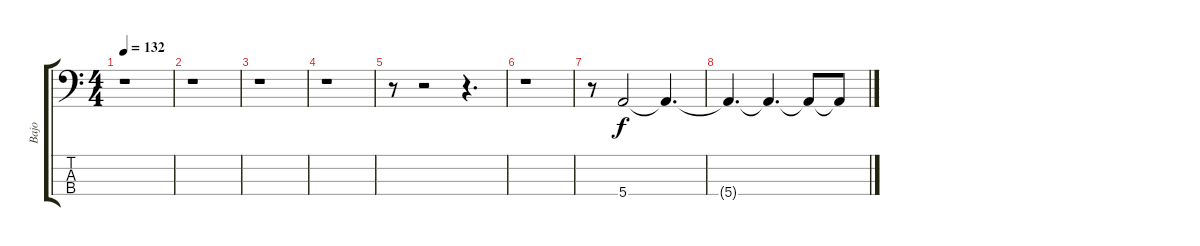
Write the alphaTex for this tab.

\track ("Bajo" "Bajo") {instrument electricbassfinger}
\staff {score tabs}
\tuning (G2 D2 A1 E1) {hide}
\ts (4 4)
\tempo 132
\clef f4
\ks c
r.1{dy f} |
r.1 |
r.1 |
r.1 |
r.8 r.2 r.4{d} |
r.1 |
r.8 5.4.2 5.4{t}.4{d} |
5.4{t}.4{d} 5.4{t}.4{d} 5.4{t}.8 5.4{t}.8
